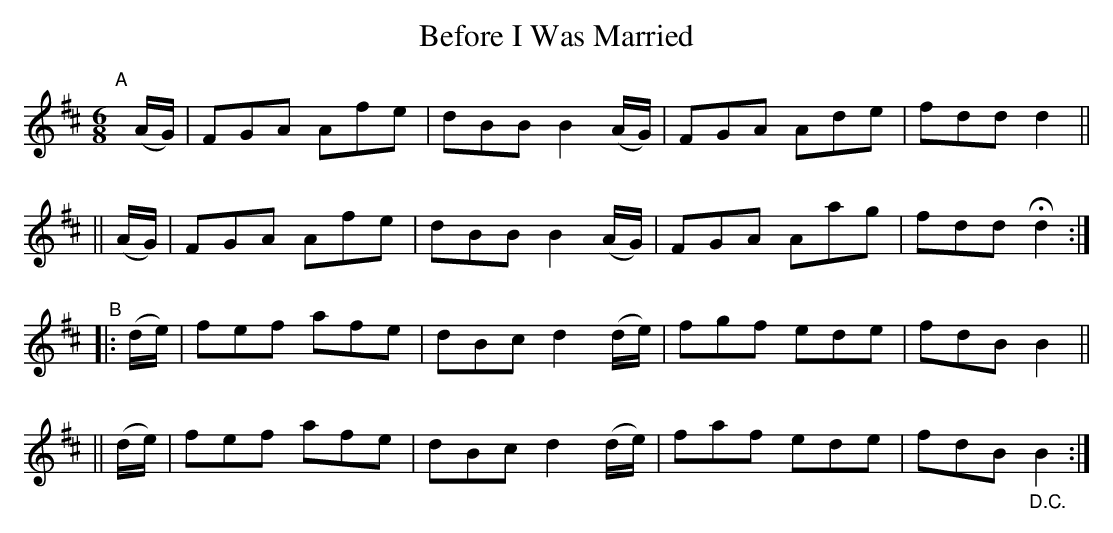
X:1
T: Before I Was Married
M: 6/8
L: 1/8
K: D
"^A"\
[|](A/G/) | FGA Afe | dBB B2(A/G/) | FGA Ade | fdd  d2 ||
|| (A/G/) | FGA Afe | dBB B2(A/G/) | FGA Aag | fdd Hd2 :|
"^B"\
|: (d/e/) | fef afe | dBc d2(d/e/) | fgf ede | fdB B2 ||
|| (d/e/) | fef afe | dBc d2(d/e/) | faf ede | fdB "_D.C."B2 :|
